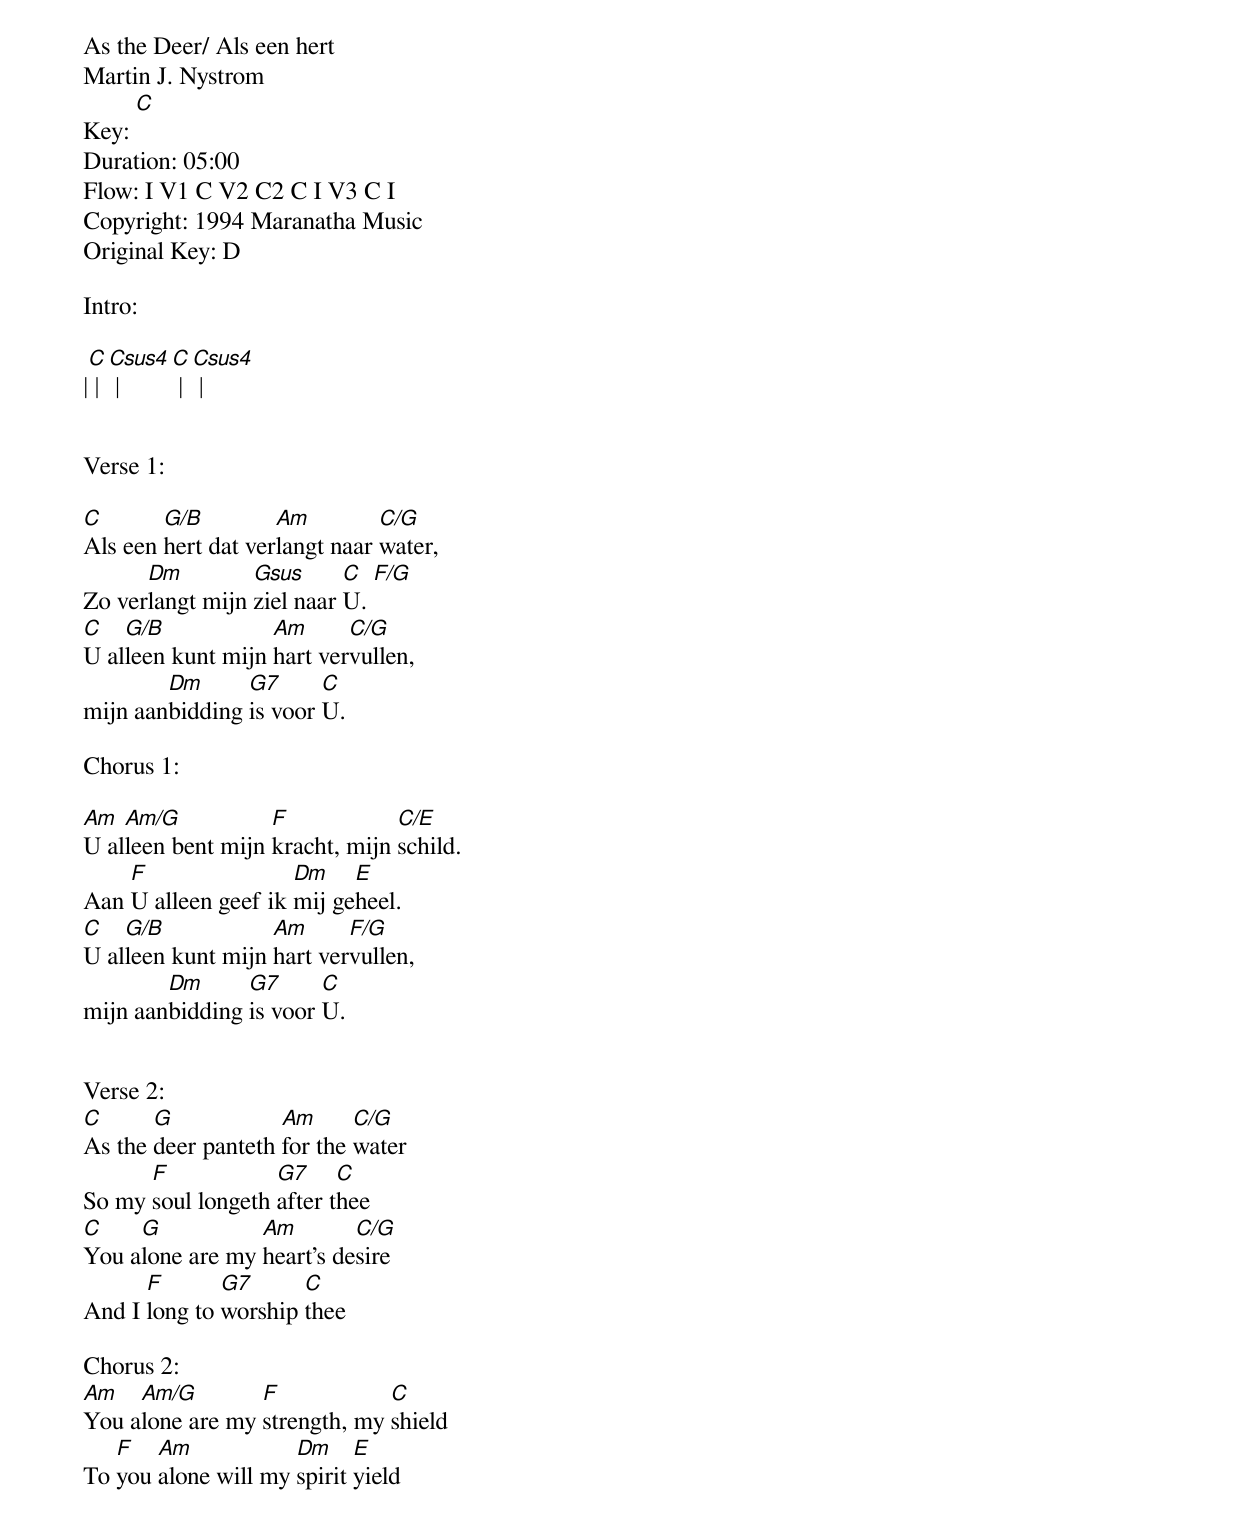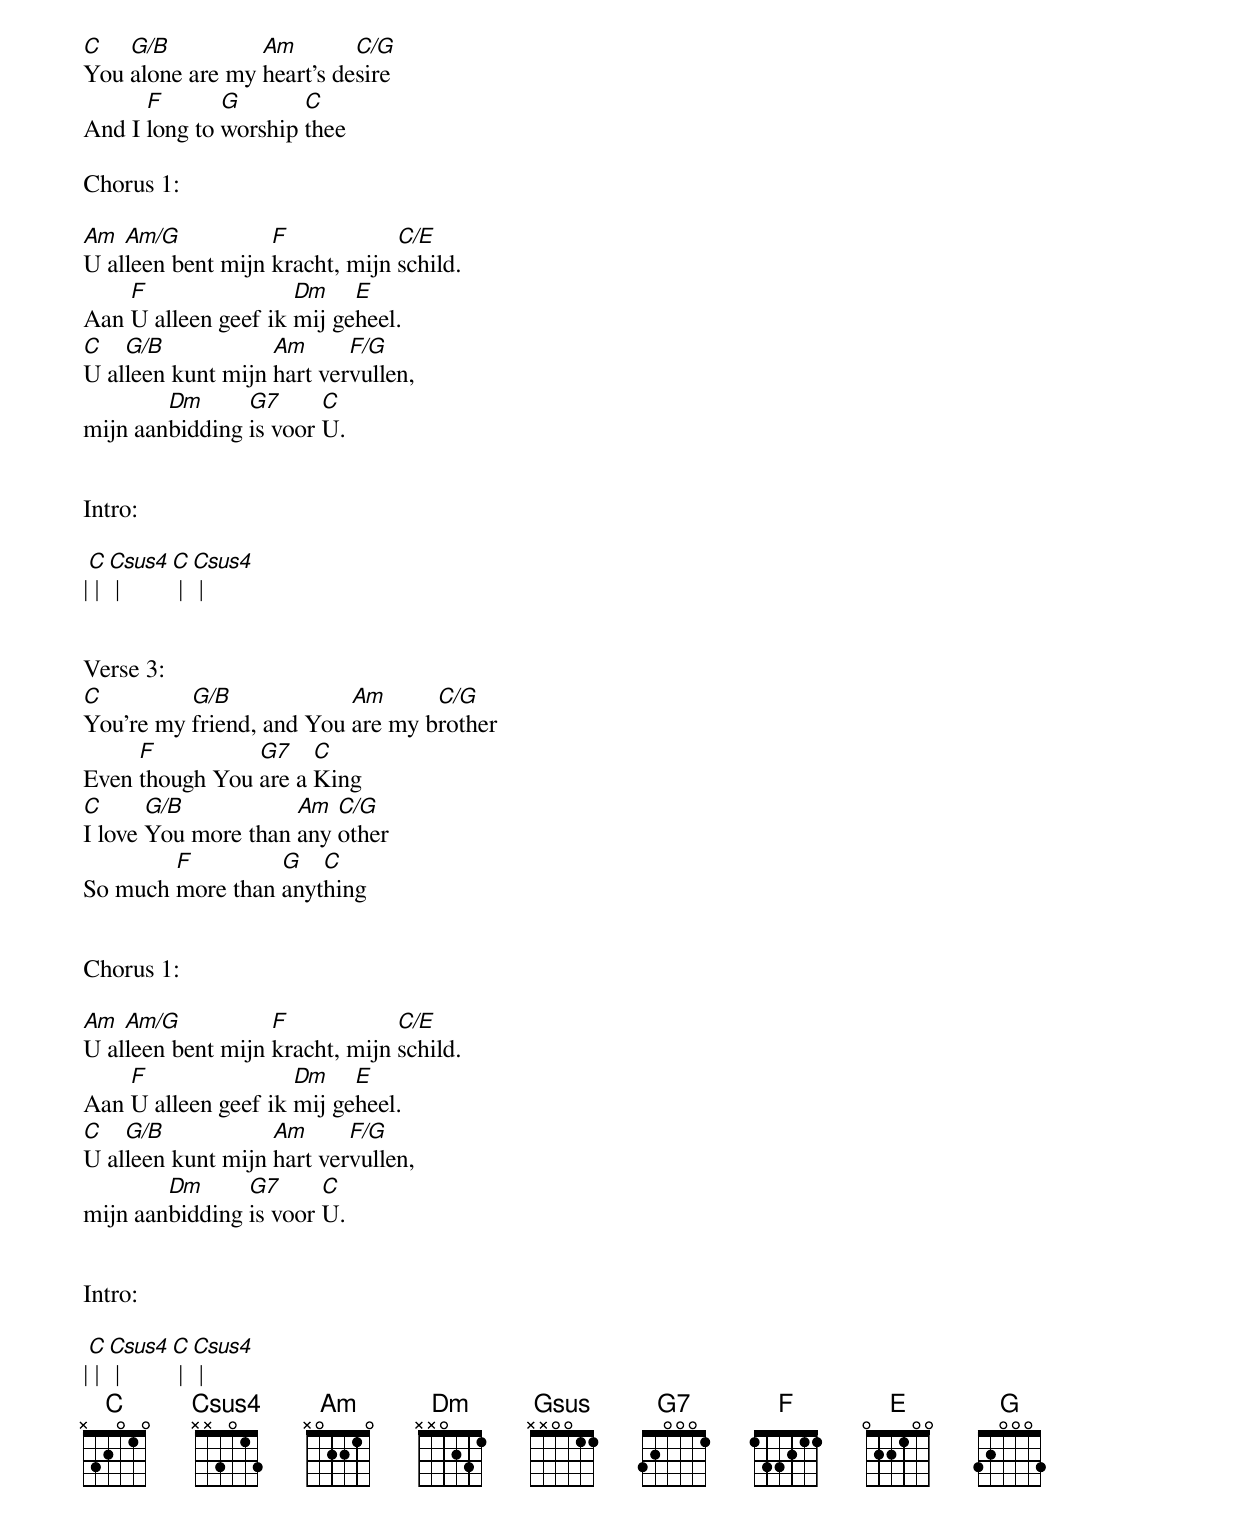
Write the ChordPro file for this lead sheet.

As the Deer/ Als een hert
Martin J. Nystrom
Key: [C]
Duration: 05:00
Flow: I V1 C V2 C2 C I V3 C I
Copyright: 1994 Maranatha Music
Original Key: D

Intro:

|[C] | [Csus4] | [C] | [Csus4] |


Verse 1:

[C]Als een [G/B]hert dat ver[Am]langt naar [C/G]water,
Zo ver[Dm]langt mijn [Gsus]ziel naar [C]U. [F/G]
[C]U al[G/B]leen kunt mijn [Am]hart ver[C/G]vullen,
mijn aan[Dm]bidding [G7]is voor [C]U.

Chorus 1:

[Am]U al[Am/G]leen bent mijn [F]kracht, mijn [C/E]schild.
Aan [F]U alleen geef ik [Dm]mij ge[E]heel.
[C]U al[G/B]leen kunt mijn [Am]hart ver[F/G]vullen,
mijn aan[Dm]bidding [G7]is voor [C]U.


Verse 2:
[C]As the [G]deer panteth [Am]for the [C/G]water
So my [F]soul longeth [G7]after t[C]hee
[C]You a[G]lone are my [Am]heart's de[C/G]sire
And I [F]long to [G7]worship [C]thee

Chorus 2:
[Am]You a[Am/G]lone are my [F]strength, my [C]shield
To [F]you [Am]alone will my [Dm]spirit [E]yield
[C]You [G/B]alone are my [Am]heart's de[C/G]sire
And I [F]long to [G]worship [C]thee

Chorus 1:

[Am]U al[Am/G]leen bent mijn [F]kracht, mijn [C/E]schild.
Aan [F]U alleen geef ik [Dm]mij ge[E]heel.
[C]U al[G/B]leen kunt mijn [Am]hart ver[F/G]vullen,
mijn aan[Dm]bidding [G7]is voor [C]U.


Intro:

|[C] | [Csus4] | [C] | [Csus4] |


Verse 3:
[C]You're my [G/B]friend, and You [Am]are my b[C/G]rother
Even [F]though You [G7]are a [C]King
[C]I love [G/B]You more than [Am]any [C/G]other
So much [F]more than [G]anyt[C]hing


Chorus 1:

[Am]U al[Am/G]leen bent mijn [F]kracht, mijn [C/E]schild.
Aan [F]U alleen geef ik [Dm]mij ge[E]heel.
[C]U al[G/B]leen kunt mijn [Am]hart ver[F/G]vullen,
mijn aan[Dm]bidding [G7]is voor [C]U.


Intro:

|[C] | [Csus4] | [C] | [Csus4] |
